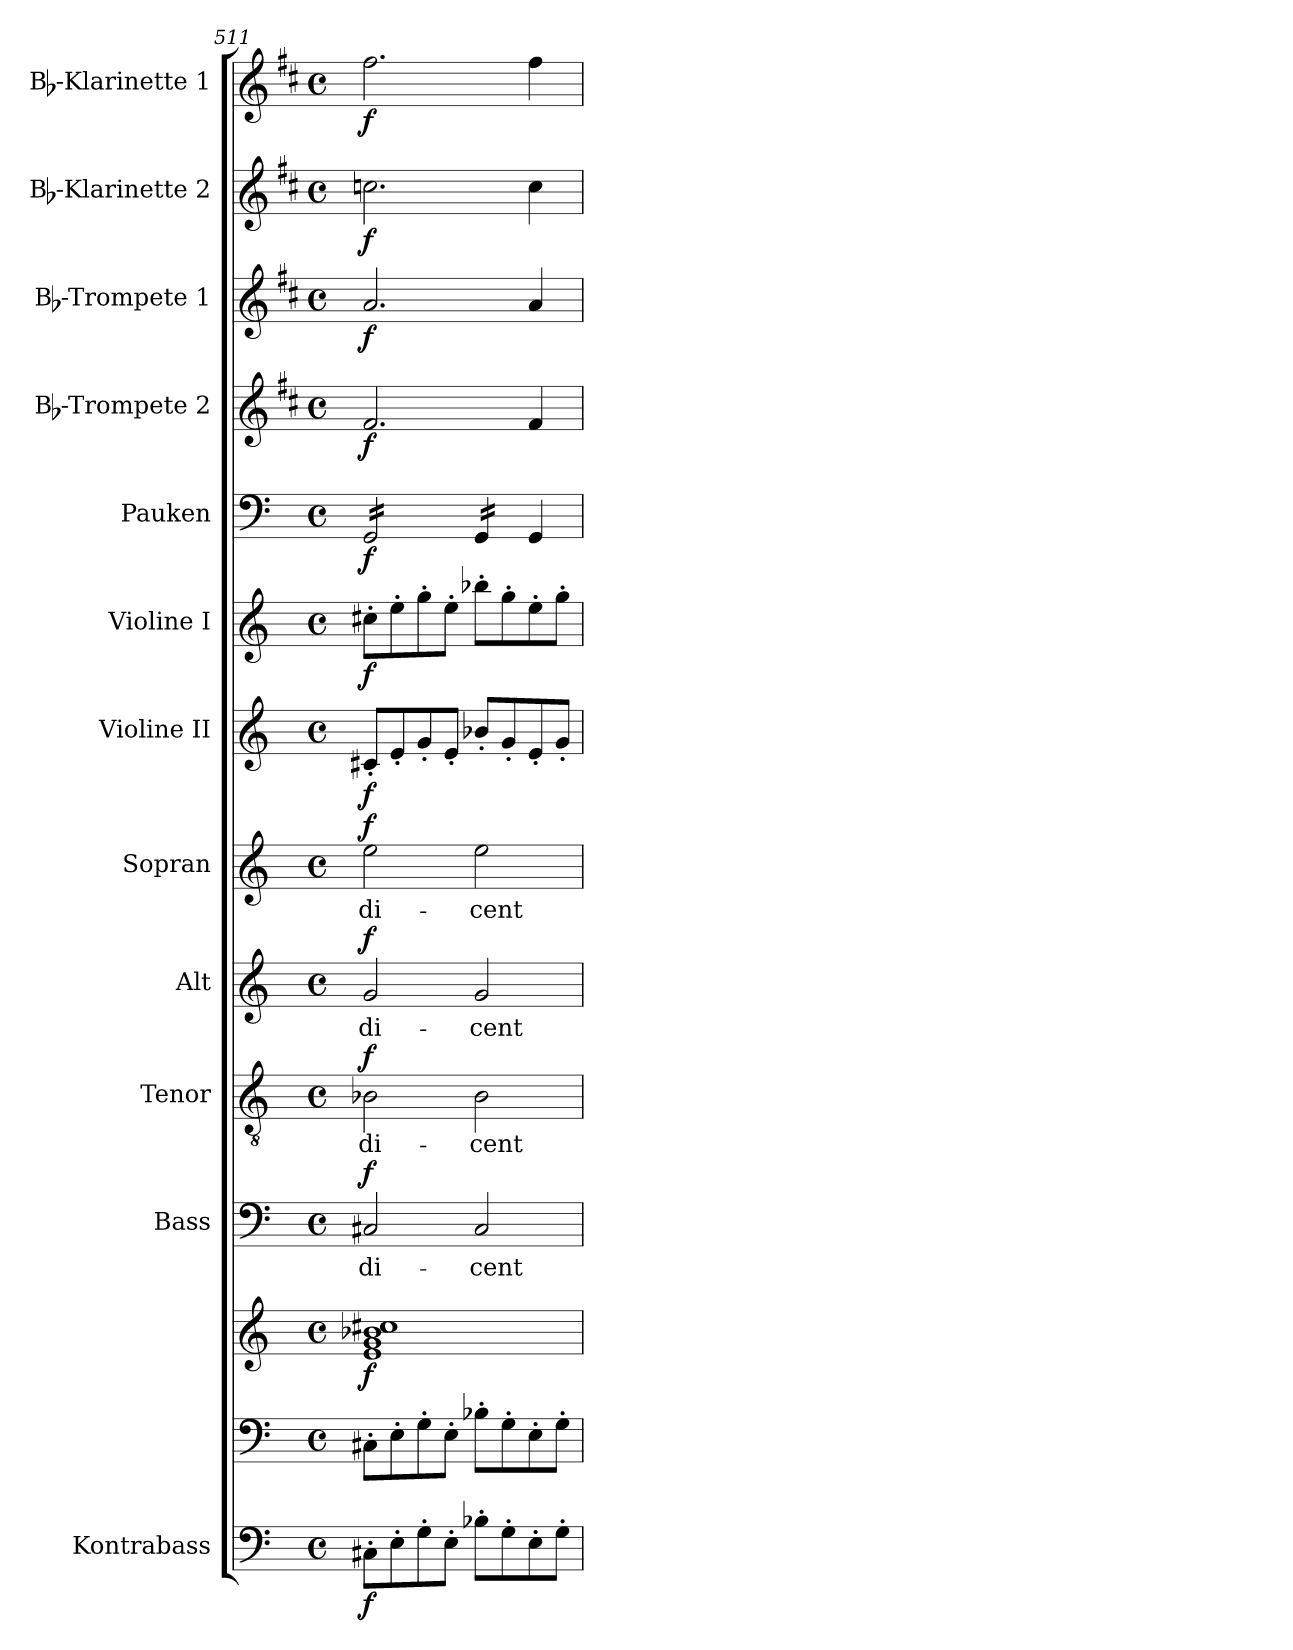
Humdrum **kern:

**kern	**dynam	**kern	**kern	**dynam	**kern	**text	**dynam	**kern	**text	**dynam	**kern	**text	**dynam	**kern	**text	**dynam	**kern	**dynam	**kern	**dynam	**kern	**dynam	**kern	**dynam	**kern	**dynam	**kern	**dynam	**kern	**dynam
*part13	*part13	*part12	*part12	*part12	*part11	*part11	*part11	*part10	*part10	*part10	*part9	*part9	*part9	*part8	*part8	*part8	*part7	*part7	*part6	*part6	*part5	*part5	*part4	*part4	*part3	*part3	*part2	*part2	*part1	*part1
*staff14	*staff14	*staff13	*staff12	*staff12/13	*staff11	*staff11	*staff11	*staff10	*staff10	*staff10	*staff9	*staff9	*staff9	*staff8	*staff8	*staff8	*staff7	*staff7	*staff6	*staff6	*staff5	*staff5	*staff4	*staff4	*staff3	*staff3	*staff2	*staff2	*staff1	*staff1
*I"Kontrabass	*	*	*	*	*I"Bass	*	*	*I"Tenor	*	*	*I"Alt	*	*	*I"Sopran	*	*	*I"Violine II	*	*I"Violine I	*	*I"Pauken	*	*I"Bb-Trompete 2	*	*I"Bb-Trompete 1	*	*I"Bb-Klarinette 2	*	*I"Bb-Klarinette 1	*
*I'Kb.	*	*	*	*	*I'B.	*	*	*I'T.	*	*	*I'A.	*	*	*I'S.	*	*	*I'Vl. II	*	*I'Vl. I	*	*I'Pk.	*	*I'Bb Trp. 2	*	*I'Bb Trp. 1	*	*I'Bb Kl. 2	*	*I'Bb Kl. 1	*
*clefF4	*	*clefF4	*clefG2	*	*clefF4	*	*	*clefGv2	*	*	*clefG2	*	*	*clefG2	*	*	*clefG2	*	*clefG2	*	*clefF4	*	*clefG2	*	*clefG2	*	*clefG2	*	*clefG2	*
*ITrd7c12	*	*	*	*	*	*	*	*	*	*	*	*	*	*	*	*	*	*	*	*	*	*	*ITrd1c2	*	*ITrd1c2	*	*ITrd1c2	*	*ITrd1c2	*
*k[]	*	*k[]	*k[]	*	*k[]	*	*	*k[]	*	*	*k[]	*	*	*k[]	*	*	*k[]	*	*k[]	*	*k[]	*	*k[]	*	*k[]	*	*k[]	*	*k[]	*
*C:	*	*C:	*C:	*	*C:	*	*	*C:	*	*	*C:	*	*	*C:	*	*	*C:	*	*C:	*	*C:	*	*C:	*	*C:	*	*C:	*	*C:	*
*M4/4	*	*M4/4	*M4/4	*	*M4/4	*	*	*M4/4	*	*	*M4/4	*	*	*M4/4	*	*	*M4/4	*	*M4/4	*	*M4/4	*	*M4/4	*	*M4/4	*	*M4/4	*	*M4/4	*
*met(c)	*	*met(c)	*met(c)	*	*met(c)	*	*	*met(c)	*	*	*met(c)	*	*	*met(c)	*	*	*met(c)	*	*met(c)	*	*met(c)	*	*met(c)	*	*met(c)	*	*met(c)	*	*met(c)	*
=511	=511	=511	=511	=511	=511	=511	=511	=511	=511	=511	=511	=511	=511	=511	=511	=511	=511	=511	=511	=511	=511	=511	=511	=511	=511	=511	=511	=511	=511	=511
!	!LO:DY:b	!	!	!LO:DY:b	!	!LO:LY:b	!LO:DY:a	!	!LO:LY:b	!LO:DY:a	!	!LO:LY:b	!LO:DY:a	!	!LO:LY:b	!LO:DY:a	!	!LO:DY:b	!	!LO:DY:b	!	!LO:DY:b	!	!LO:DY:b	!	!LO:DY:b	!	!LO:DY:b	!	!LO:DY:b
*	*	*	*	*	*	*	*	*	*	*	*	*	*	*	*	*	*	*	*	*	*tremolo	*	*	*	*	*	*	*	*	*
8CC#X'>\L	f	8C#X'>\L	1e 1g 1b-X 1cc#X	f	2C#X/	di-	f	2B-X\	di-	f	2g/	di-	f	2ee\	di-	f	8c#X'</L	f	8cc#X'>\L	f	16GG/LL	f	2.e/	f	2.g/	f	2.b-X\	f	2.ee\	f
.	.	.	.	.	.	.	.	.	.	.	.	.	.	.	.	.	.	.	.	.	16GG/	.	.	.	.	.	.	.	.	.
8EE'>\	.	8E'>\	.	.	.	.	.	.	.	.	.	.	.	.	.	.	8e'</	.	8ee'>\	.	16GG/	.	.	.	.	.	.	.	.	.
.	.	.	.	.	.	.	.	.	.	.	.	.	.	.	.	.	.	.	.	.	16GG/	.	.	.	.	.	.	.	.	.
8GG'>\	.	8G'>\	.	.	.	.	.	.	.	.	.	.	.	.	.	.	8g'</	.	8gg'>\	.	16GG/	.	.	.	.	.	.	.	.	.
.	.	.	.	.	.	.	.	.	.	.	.	.	.	.	.	.	.	.	.	.	16GG/	.	.	.	.	.	.	.	.	.
8EE'>\J	.	8E'>\J	.	.	.	.	.	.	.	.	.	.	.	.	.	.	8e'</J	.	8ee'>\J	.	16GG/	.	.	.	.	.	.	.	.	.
.	.	.	.	.	.	.	.	.	.	.	.	.	.	.	.	.	.	.	.	.	16GG/JJ	.	.	.	.	.	.	.	.	.
!	!	!	!	!	!	!LO:LY:b	!	!	!LO:LY:b	!	!	!LO:LY:b	!	!	!LO:LY:b	!	!	!	!	!	!	!	!	!	!	!	!	!	!	!
8BB-X'>\L	.	8B-X'>\L	.	.	2C#/	-cent	.	2B-\	-cent	.	2g/	-cent	.	2ee\	-cent	.	8b-X'</L	.	8bb-X'>\L	.	16GG/LL	.	.	.	.	.	.	.	.	.
.	.	.	.	.	.	.	.	.	.	.	.	.	.	.	.	.	.	.	.	.	16GG/	.	.	.	.	.	.	.	.	.
8GG'>\	.	8G'>\	.	.	.	.	.	.	.	.	.	.	.	.	.	.	8g'</	.	8gg'>\	.	16GG/	.	.	.	.	.	.	.	.	.
.	.	.	.	.	.	.	.	.	.	.	.	.	.	.	.	.	.	.	.	.	16GG/JJ	.	.	.	.	.	.	.	.	.
*	*	*	*	*	*	*	*	*	*	*	*	*	*	*	*	*	*	*	*	*	*Xtremolo	*	*	*	*	*	*	*	*	*
8EE'>\	.	8E'>\	.	.	.	.	.	.	.	.	.	.	.	.	.	.	8e'</	.	8ee'>\	.	4GG/	.	4e/	.	4g/	.	4b-\	.	4ee\	.
8GG'>\J	.	8G'>\J	.	.	.	.	.	.	.	.	.	.	.	.	.	.	8g'</J	.	8gg'>\J	.	.	.	.	.	.	.	.	.	.	.
=	=	=	=	=	=	=	=	=	=	=	=	=	=	=	=	=	=	=	=	=	=	=	=	=	=	=	=	=	=	=
*-	*-	*-	*-	*-	*-	*-	*-	*-	*-	*-	*-	*-	*-	*-	*-	*-	*-	*-	*-	*-	*-	*-	*-	*-	*-	*-	*-	*-	*-	*-
